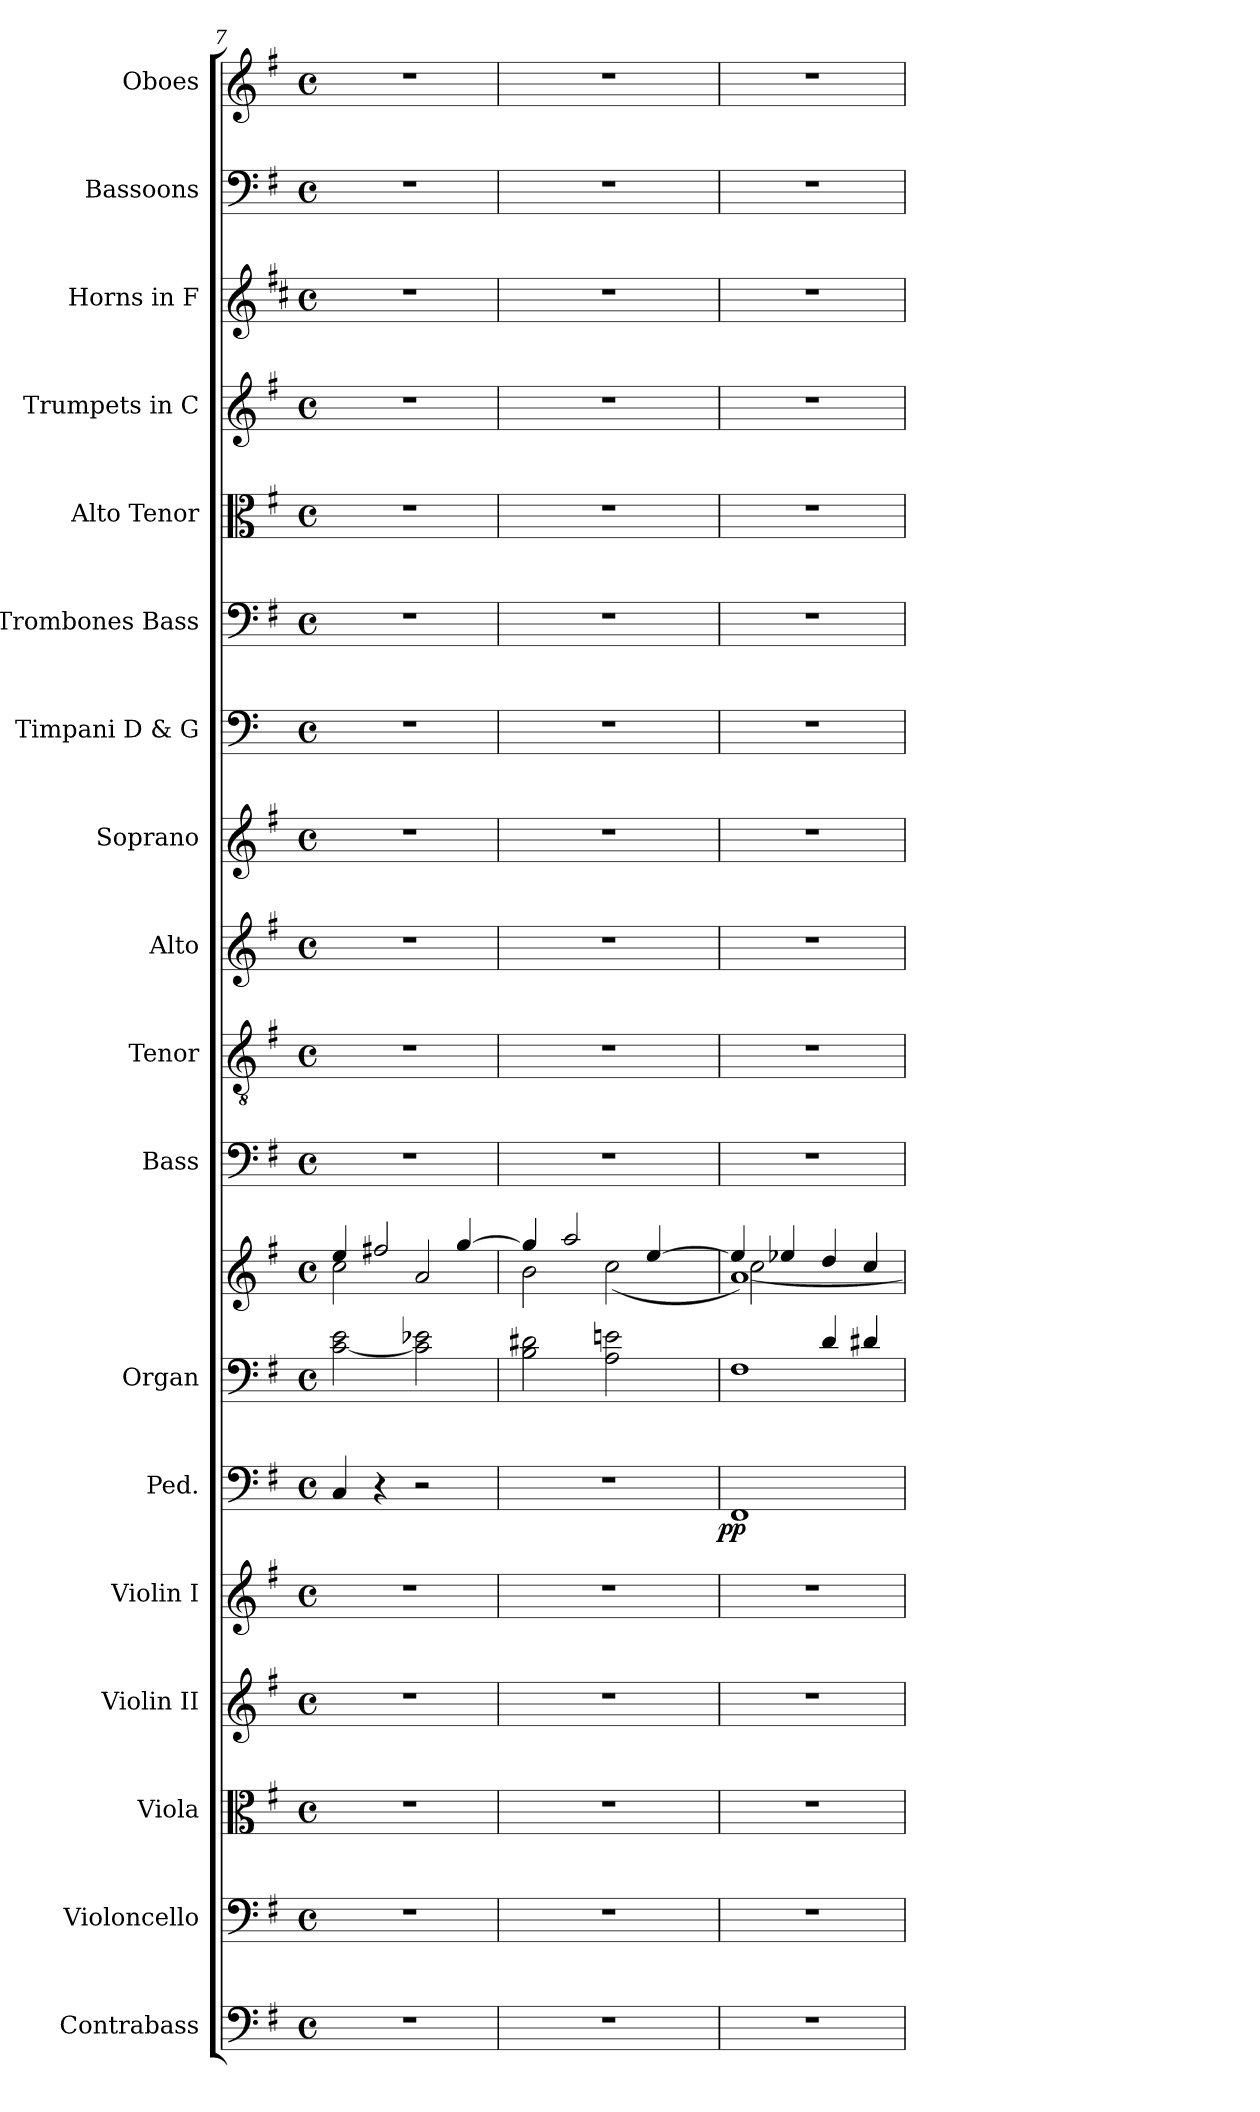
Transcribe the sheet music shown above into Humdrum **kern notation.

**kern	**kern	**kern	**kern	**kern	**kern	**dynam	**kern	**kern	**kern	**kern	**kern	**kern	**kern	**kern	**kern	**kern	**kern	**kern	**kern
*part18	*part17	*part16	*part15	*part14	*part13	*part13	*part12	*part12	*part11	*part10	*part9	*part8	*part7	*part6	*part5	*part4	*part3	*part2	*part1
*staff19	*staff18	*staff17	*staff16	*staff15	*staff14	*staff14	*staff13	*staff12	*staff11	*staff10	*staff9	*staff8	*staff7	*staff6	*staff5	*staff4	*staff3	*staff2	*staff1
*I"Contrabass	*I"Violoncello	*I"Viola	*I"Violin II	*I"Violin I	*I"Ped.	*	*I"Organ	*	*I"Bass	*I"Tenor	*I"Alto	*I"Soprano	*I"Timpani D & G	*I"Trombones  Bass	*I"Alto Tenor	*I"Trumpets in C	*I"Horns in F	*I"Bassoons	*I"Oboes
*I'Cb.	*I'Vc.	*I'Vla.	*I'Vln. II	*I'Vln. I	*	*	*I'Org.	*	*I'B.	*I'T.	*I'A.	*I'S.	*I'Timp.	*	*	*	*I'Hn.	*I'Bsn.	*I'Ob.
*clefF4	*clefF4	*clefC3	*clefG2	*clefG2	*clefF4	*	*clefF4	*clefG2	*clefF4	*clefGv2	*clefG2	*clefG2	*clefF4	*clefF4	*clefC3	*clefG2	*clefG2	*clefF4	*clefG2
*ITrd7c12	*	*	*	*	*	*	*	*	*	*ITrd7c12	*	*	*	*	*	*	*ITrd4c7	*	*
*k[f#]	*k[f#]	*k[f#]	*k[f#]	*k[f#]	*k[f#]	*	*k[f#]	*k[f#]	*k[f#]	*k[f#]	*k[f#]	*k[f#]	*k[]	*k[f#]	*k[f#]	*k[f#]	*k[f#]	*k[f#]	*k[f#]
*G:	*G:	*G:	*G:	*G:	*G:	*	*G:	*G:	*G:	*G:	*G:	*G:	*C:	*G:	*G:	*G:	*G:	*G:	*G:
*M4/4	*M4/4	*M4/4	*M4/4	*M4/4	*M4/4	*	*M4/4	*M4/4	*M4/4	*M4/4	*M4/4	*M4/4	*M4/4	*M4/4	*M4/4	*M4/4	*M4/4	*M4/4	*M4/4
*met(c)	*met(c)	*met(c)	*met(c)	*met(c)	*met(c)	*	*met(c)	*met(c)	*met(c)	*met(c)	*met(c)	*met(c)	*met(c)	*met(c)	*met(c)	*met(c)	*met(c)	*met(c)	*met(c)
=7	=7	=7	=7	=7	=7	=7	=7	=7	=7	=7	=7	=7	=7	=7	=7	=7	=7	=7	=7
*	*	*	*	*	*	*	*	*^	*	*	*	*	*	*	*	*	*	*	*
1r	1r	1r	1r	1r	4Ci/	.	[2ci\ 2ei	4eei/	2cci\	1r	1r	1r	1r	1r	1r	1r	1r	1r	1r	1r
.	.	.	.	.	4r	.	.	2ff#Xi/	.	.	.	.	.	.	.	.	.	.	.	.
.	.	.	.	.	2r	.	2ci\] 2e-Xi	.	2ai/	.	.	.	.	.	.	.	.	.	.	.
.	.	.	.	.	.	.	.	[4ggi/	.	.	.	.	.	.	.	.	.	.	.	.
=8	=8	=8	=8	=8	=8	=8	=8	=8	=8	=8	=8	=8	=8	=8	=8	=8	=8	=8	=8	=8
*	*	*	*	*	*^	*	*	*	*	*	*	*	*	*	*	*	*	*	*	*
1r	1r	1r	1r	1r	1r	2ryy	.	2Bi\ 2d#Xi	4ggi/]	2bi\	1r	1r	1r	1r	1r	1r	1r	1r	1r	1r	1r
.	.	.	.	.	.	.	.	.	2aai/	.	.	.	.	.	.	.	.	.	.	.	.
.	.	.	.	.	.	4ryy	.	2Ai\ 2eni	.	(2cci\	.	.	.	.	.	.	.	.	.	.	.
.	.	.	.	.	.	8ryy	.	.	[4eei/	.	.	.	.	.	.	.	.	.	.	.	.
.	.	.	.	.	.	16ryy	.	.	.	.	.	.	.	.	.	.	.	.	.	.	.
.	.	.	.	.	.	32ryy	.	.	.	.	.	.	.	.	.	.	.	.	.	.	.
.	.	.	.	.	.	64ryy	.	.	.	.	.	.	.	.	.	.	.	.	.	.	.
.	.	.	.	.	.	128...ryy	.	.	.	.	.	.	.	.	.	.	.	.	.	.	.
.	.	.	.	.	.	1024ryy	pp	.	.	.	.	.	.	.	.	.	.	.	.	.	.
*	*	*	*	*	*v	*v	*	*	*	*	*	*	*	*	*	*	*	*	*	*	*
=9	=9	=9	=9	=9	=9	=9	=9	=9	=9	=9	=9	=9	=9	=9	=9	=9	=9	=9	=9	=9
*	*	*	*	*	*	*	*^	*	*^	*	*	*	*	*	*	*	*	*	*	*
1r	1r	1r	1r	1r	1FF#i	.	2ryy	1F#i	4eei/]	[1ai)	2cci\	1r	1r	1r	1r	1r	1r	1r	1r	1r	1r	1r
.	.	.	.	.	.	.	.	.	4ee-Xi/	.	.	.	.	.	.	.	.	.	.	.	.	.
.	.	.	.	.	.	.	4di/	.	4ddi/	.	2ryy	.	.	.	.	.	.	.	.	.	.	.
.	.	.	.	.	.	.	4d#Xi/	.	4cci/	.	.	.	.	.	.	.	.	.	.	.	.	.
*	*	*	*	*	*	*	*v	*v	*	*	*	*	*	*	*	*	*	*	*	*	*	*
*	*	*	*	*	*	*	*	*v	*v	*v	*	*	*	*	*	*	*	*	*	*	*
=	=	=	=	=	=	=	=	=	=	=	=	=	=	=	=	=	=	=	=
*-	*-	*-	*-	*-	*-	*-	*-	*-	*-	*-	*-	*-	*-	*-	*-	*-	*-	*-	*-
